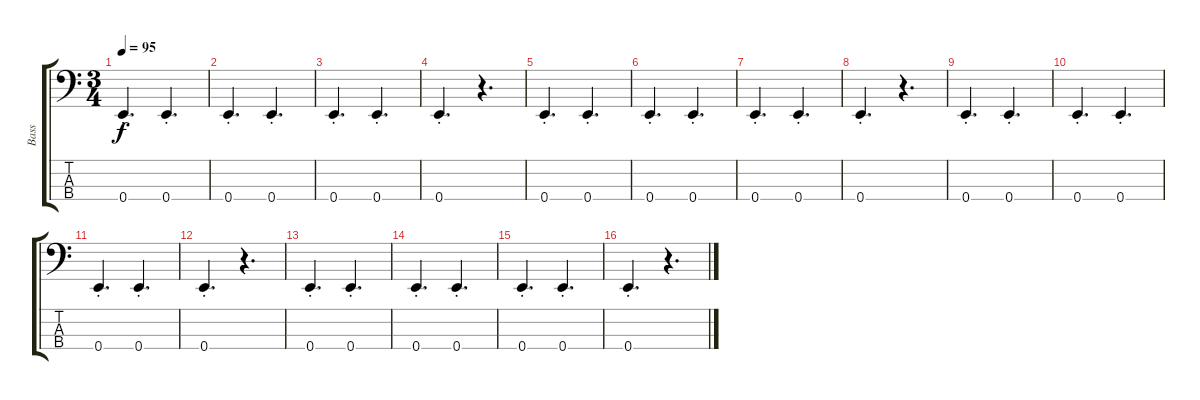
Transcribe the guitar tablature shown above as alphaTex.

\track ("Bass" "Bass") {instrument electricbassfinger}
\staff {score tabs}
\tuning (G2 D2 A1 E1) {hide}
\ts (3 4)
\tempo 95
\clef f4
\ks c
0.4{st}.4{d dy f} 0.4{st}.4{d} |
0.4{st}.4{d} 0.4{st}.4{d} |
0.4{st}.4{d} 0.4{st}.4{d} |
0.4{st}.4{d} r.4{d} |
0.4{st}.4{d} 0.4{st}.4{d} |
0.4{st}.4{d} 0.4{st}.4{d} |
0.4{st}.4{d} 0.4{st}.4{d} |
0.4{st}.4{d} r.4{d} |
0.4{st}.4{d} 0.4{st}.4{d} |
0.4{st}.4{d} 0.4{st}.4{d} |
0.4{st}.4{d} 0.4{st}.4{d} |
0.4{st}.4{d} r.4{d} |
0.4{st}.4{d} 0.4{st}.4{d} |
0.4{st}.4{d} 0.4{st}.4{d} |
0.4{st}.4{d} 0.4{st}.4{d} |
0.4{st}.4{d} r.4{d}
